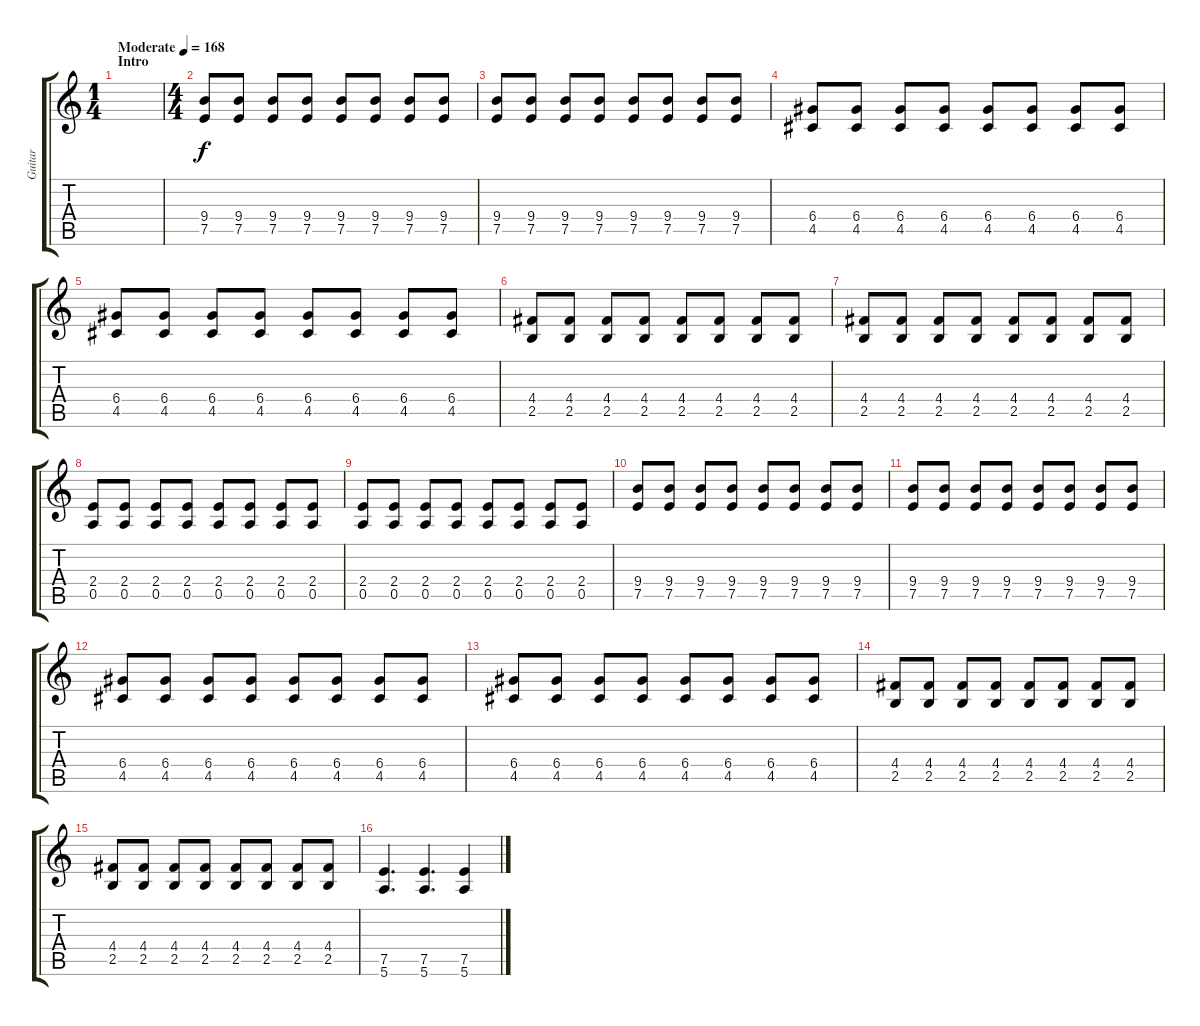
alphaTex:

\track ("Guitar" "Guitar") {instrument distortionguitar}
\staff {score tabs}
\tuning (E4 B3 G3 D3 A2 E2) {hide}
\ts (1 4)
\section ("" "Intro")
\tempo (168 "Moderate")
\clef g2
\ks c
|
\ts (4 4)
(9.4 7.5).8 (9.4 7.5).8 (9.4 7.5).8 (9.4 7.5).8 (9.4 7.5).8 (9.4 7.5).8 (9.4 7.5).8 (9.4 7.5).8 |
(9.4 7.5).8 (9.4 7.5).8 (9.4 7.5).8 (9.4 7.5).8 (9.4 7.5).8 (9.4 7.5).8 (9.4 7.5).8 (9.4 7.5).8 |
(6.4 4.5).8 (6.4 4.5).8 (6.4 4.5).8 (6.4 4.5).8 (6.4 4.5).8 (6.4 4.5).8 (6.4 4.5).8 (6.4 4.5).8 |
(6.4 4.5).8 (6.4 4.5).8 (6.4 4.5).8 (6.4 4.5).8 (6.4 4.5).8 (6.4 4.5).8 (6.4 4.5).8 (6.4 4.5).8 |
(4.4 2.5).8 (4.4 2.5).8 (4.4 2.5).8 (4.4 2.5).8 (4.4 2.5).8 (4.4 2.5).8 (4.4 2.5).8 (4.4 2.5).8 |
(4.4 2.5).8 (4.4 2.5).8 (4.4 2.5).8 (4.4 2.5).8 (4.4 2.5).8 (4.4 2.5).8 (4.4 2.5).8 (4.4 2.5).8 |
(2.4 0.5).8 (2.4 0.5).8 (2.4 0.5).8 (2.4 0.5).8 (2.4 0.5).8 (2.4 0.5).8 (2.4 0.5).8 (2.4 0.5).8 |
(2.4 0.5).8 (2.4 0.5).8 (2.4 0.5).8 (2.4 0.5).8 (2.4 0.5).8 (2.4 0.5).8 (2.4 0.5).8 (2.4 0.5).8 |
(9.4 7.5).8 (9.4 7.5).8 (9.4 7.5).8 (9.4 7.5).8 (9.4 7.5).8 (9.4 7.5).8 (9.4 7.5).8 (9.4 7.5).8 |
(9.4 7.5).8 (9.4 7.5).8 (9.4 7.5).8 (9.4 7.5).8 (9.4 7.5).8 (9.4 7.5).8 (9.4 7.5).8 (9.4 7.5).8 |
(6.4 4.5).8 (6.4 4.5).8 (6.4 4.5).8 (6.4 4.5).8 (6.4 4.5).8 (6.4 4.5).8 (6.4 4.5).8 (6.4 4.5).8 |
(6.4 4.5).8 (6.4 4.5).8 (6.4 4.5).8 (6.4 4.5).8 (6.4 4.5).8 (6.4 4.5).8 (6.4 4.5).8 (6.4 4.5).8 |
(4.4 2.5).8 (4.4 2.5).8 (4.4 2.5).8 (4.4 2.5).8 (4.4 2.5).8 (4.4 2.5).8 (4.4 2.5).8 (4.4 2.5).8 |
(4.4 2.5).8 (4.4 2.5).8 (4.4 2.5).8 (4.4 2.5).8 (4.4 2.5).8 (4.4 2.5).8 (4.4 2.5).8 (4.4 2.5).8 |
(7.5 5.6).4{d} (7.5 5.6).4{d} (7.5 5.6).4
